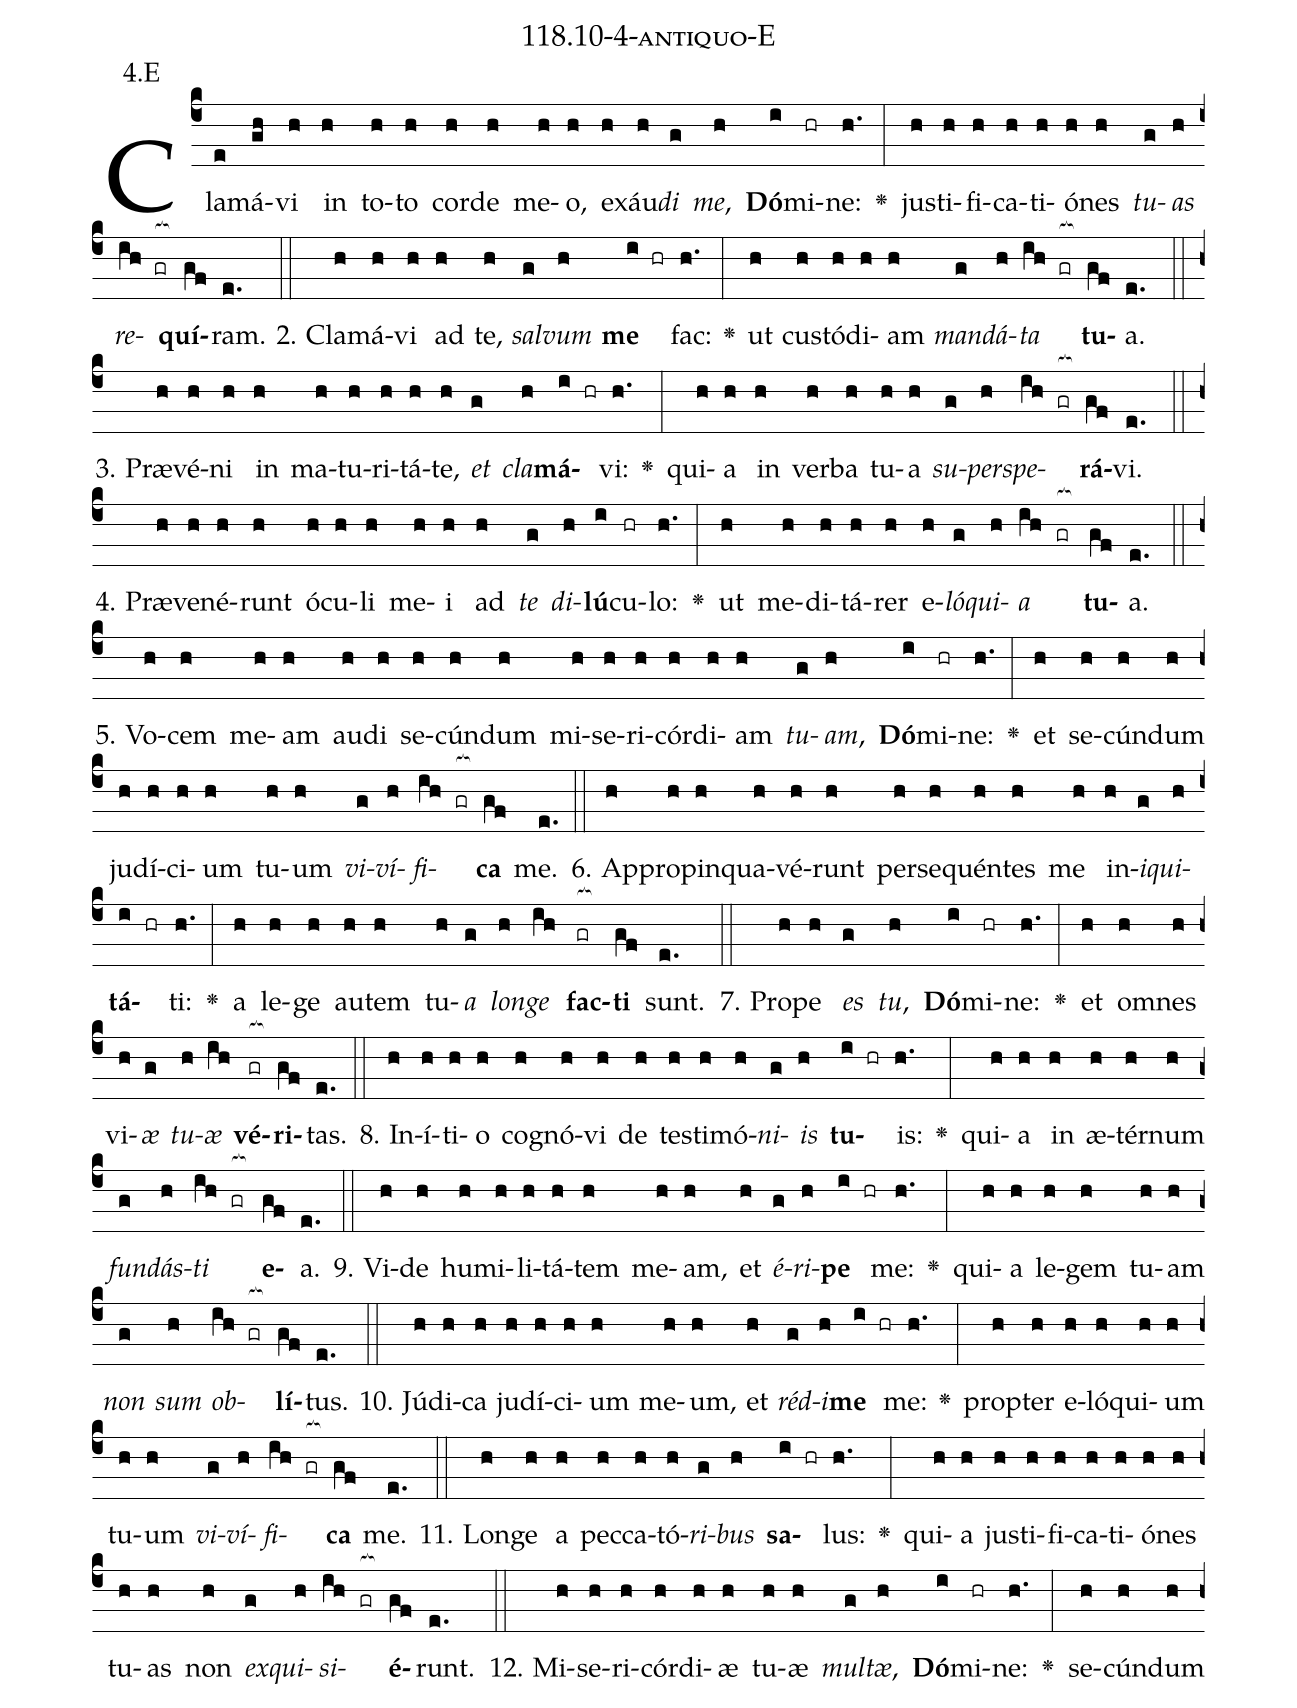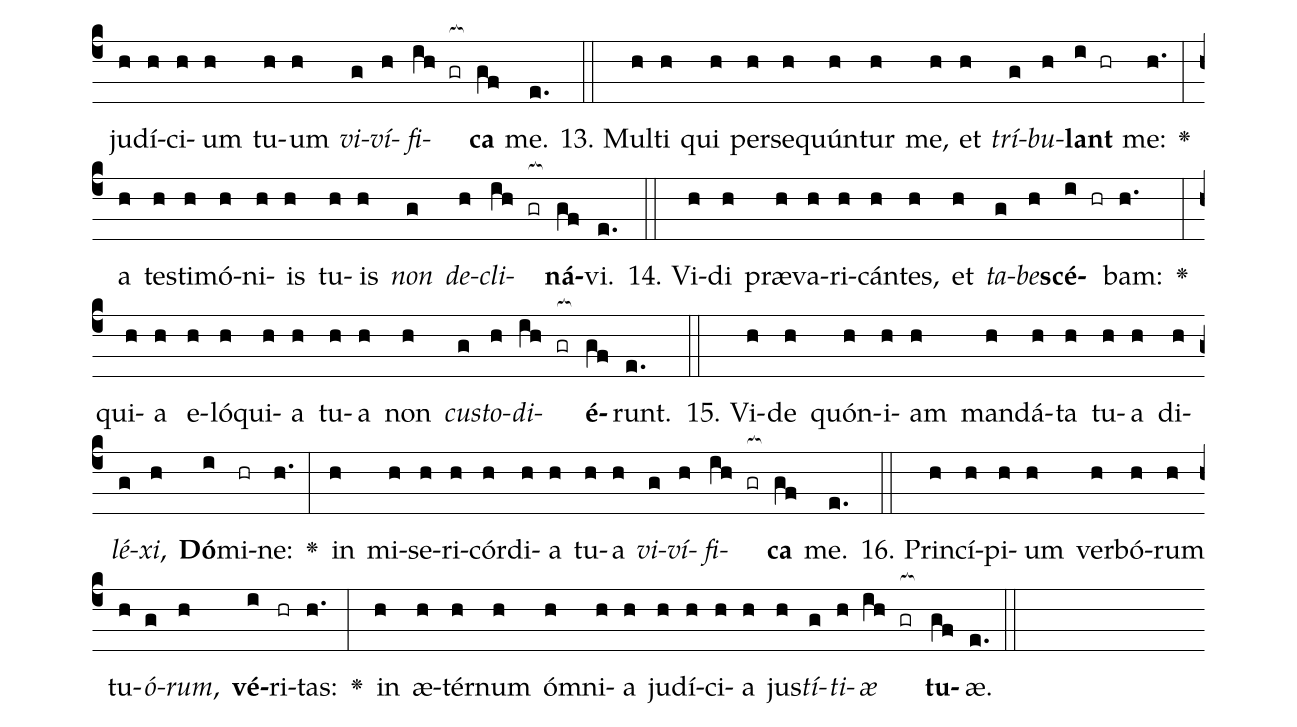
name: 118.10-4-antiquo-E;
annotation: 4.E;
%%
(c4)Cla(e)má(gh)vi(h) in(h) to(h)to(h) cor(h)de(h) me(h)o,(h) ex(h)áu(h)<i>di</i>(g) <i>me</i>,(h) <b>Dó</b>(i)mi(hr)ne:(h.) <v>\greheightstar</v>(:) jus(h)ti(h)fi(h)ca(h)ti(h)ó(h)nes(h) <i>tu</i>(g)<i>as</i>(h) <i>re</i>(ih gr[ocb:1{])<b>quí</b>(gf[ocb:0}])ram.(e.) (::)
2. Cla(h)má(h)vi(h) ad(h) te,(h) <i>sal</i>(g)<i>vum</i>(h) <b>me</b>(i hr) fac:(h.) <v>\greheightstar</v>(:) ut(h) cus(h)tó(h)di(h)am(h) <i>man</i>(g)<i>dá</i>(h)<i>ta</i>(ih gr[ocb:1{]) <b>tu</b>(gf[ocb:0}])a.(e.) (::)
3. Præ(h)vé(h)ni(h) in(h) ma(h)tu(h)ri(h)tá(h)te,(h) <i>et</i>(g) <i>cla</i>(h)<b>má</b>(i hr)vi:(h.) <v>\greheightstar</v>(:) qui(h)a(h) in(h) ver(h)ba(h) tu(h)a(h) <i>su</i>(g)<i>per</i>(h)<i>spe</i>(ih gr[ocb:1{])<b>rá</b>(gf[ocb:0}])vi.(e.) (::)
4. Præ(h)ve(h)né(h)runt(h) ó(h)cu(h)li(h) me(h)i(h) ad(h) <i>te</i>(g) <i>di</i>(h)<b>lú</b>(i)cu(hr)lo:(h.) <v>\greheightstar</v>(:) ut(h) me(h)di(h)tá(h)rer(h) e(h)<i>ló</i>(g)<i>qui</i>(h)<i>a</i>(ih gr[ocb:1{]) <b>tu</b>(gf[ocb:0}])a.(e.) (::)
5. Vo(h)cem(h) me(h)am(h) au(h)di(h) se(h)cún(h)dum(h) mi(h)se(h)ri(h)cór(h)di(h)am(h) <i>tu</i>(g)<i>am</i>,(h) <b>Dó</b>(i)mi(hr)ne:(h.) <v>\greheightstar</v>(:) et(h) se(h)cún(h)dum(h) ju(h)dí(h)ci(h)um(h) tu(h)um(h) <i>vi</i>(g)<i>ví</i>(h)<i>fi</i>(ih gr[ocb:1{])<b>ca</b>(gf[ocb:0}]) me.(e.) (::)
6. Ap(h)pro(h)pin(h)qua(h)vé(h)runt(h) per(h)se(h)quén(h)tes(h) me(h) in(h)<i>i</i>(g)<i>qui</i>(h)<b>tá</b>(i hr)ti:(h.) <v>\greheightstar</v>(:) a(h) le(h)ge(h) au(h)tem(h) tu(h)<i>a</i>(g) <i>lon</i>(h)<i>ge</i>(ih) <b>fac</b>(gr[ocb:1{])<b>ti</b>(gf[ocb:0}]) sunt.(e.) (::)
7. Pro(h)pe(h) <i>es</i>(g) <i>tu</i>,(h) <b>Dó</b>(i)mi(hr)ne:(h.) <v>\greheightstar</v>(:) et(h) om(h)nes(h) vi(h)<i>æ</i>(g) <i>tu</i>(h)<i>æ</i>(ih) <b>vé</b>(gr[ocb:1{])<b>ri</b>(gf[ocb:0}])tas.(e.) (::)
8. In(h)í(h)ti(h)o(h) co(h)gnó(h)vi(h) de(h) tes(h)ti(h)mó(h)<i>ni</i>(g)<i>is</i>(h) <b>tu</b>(i hr)is:(h.) <v>\greheightstar</v>(:) qui(h)a(h) in(h) æ(h)tér(h)num(h) <i>fun</i>(g)<i>dás</i>(h)<i>ti</i>(ih gr[ocb:1{]) <b>e</b>(gf[ocb:0}])a.(e.) (::)
9. Vi(h)de(h) hu(h)mi(h)li(h)tá(h)tem(h) me(h)am,(h) et(h) <i>é</i>(g)<i>ri</i>(h)<b>pe</b>(i hr) me:(h.) <v>\greheightstar</v>(:) qui(h)a(h) le(h)gem(h) tu(h)am(h) <i>non</i>(g) <i>sum</i>(h) <i>ob</i>(ih gr[ocb:1{])<b>lí</b>(gf[ocb:0}])tus.(e.) (::)
10. Jú(h)di(h)ca(h) ju(h)dí(h)ci(h)um(h) me(h)um,(h) et(h) <i>réd</i>(g)<i>i</i>(h)<b>me</b>(i hr) me:(h.) <v>\greheightstar</v>(:) prop(h)ter(h) e(h)ló(h)qui(h)um(h) tu(h)um(h) <i>vi</i>(g)<i>ví</i>(h)<i>fi</i>(ih gr[ocb:1{])<b>ca</b>(gf[ocb:0}]) me.(e.) (::)
11. Lon(h)ge(h) a(h) pec(h)ca(h)tó(h)<i>ri</i>(g)<i>bus</i>(h) <b>sa</b>(i hr)lus:(h.) <v>\greheightstar</v>(:) qui(h)a(h) jus(h)ti(h)fi(h)ca(h)ti(h)ó(h)nes(h) tu(h)as(h) non(h) <i>ex</i>(g)<i>qui</i>(h)<i>si</i>(ih gr[ocb:1{])<b>é</b>(gf[ocb:0}])runt.(e.) (::)
12. Mi(h)se(h)ri(h)cór(h)di(h)æ(h) tu(h)æ(h) <i>mul</i>(g)<i>tæ</i>,(h) <b>Dó</b>(i)mi(hr)ne:(h.) <v>\greheightstar</v>(:) se(h)cún(h)dum(h) ju(h)dí(h)ci(h)um(h) tu(h)um(h) <i>vi</i>(g)<i>ví</i>(h)<i>fi</i>(ih gr[ocb:1{])<b>ca</b>(gf[ocb:0}]) me.(e.) (::)
13. Mul(h)ti(h) qui(h) per(h)se(h)quún(h)tur(h) me,(h) et(h) <i>trí</i>(g)<i>bu</i>(h)<b>lant</b>(i hr) me:(h.) <v>\greheightstar</v>(:) a(h) tes(h)ti(h)mó(h)ni(h)is(h) tu(h)is(h) <i>non</i>(g) <i>de</i>(h)<i>cli</i>(ih gr[ocb:1{])<b>ná</b>(gf[ocb:0}])vi.(e.) (::)
14. Vi(h)di(h) præ(h)va(h)ri(h)cán(h)tes,(h) et(h) <i>ta</i>(g)<i>be</i>(h)<b>scé</b>(i hr)bam:(h.) <v>\greheightstar</v>(:) qui(h)a(h) e(h)ló(h)qui(h)a(h) tu(h)a(h) non(h) <i>cus</i>(g)<i>to</i>(h)<i>di</i>(ih gr[ocb:1{])<b>é</b>(gf[ocb:0}])runt.(e.) (::)
15. Vi(h)de(h) quón(h)i(h)am(h) man(h)dá(h)ta(h) tu(h)a(h) di(h)<i>lé</i>(g)<i>xi</i>,(h) <b>Dó</b>(i)mi(hr)ne:(h.) <v>\greheightstar</v>(:) in(h) mi(h)se(h)ri(h)cór(h)di(h)a(h) tu(h)a(h) <i>vi</i>(g)<i>ví</i>(h)<i>fi</i>(ih gr[ocb:1{])<b>ca</b>(gf[ocb:0}]) me.(e.) (::)
16. Prin(h)cí(h)pi(h)um(h) ver(h)bó(h)rum(h) tu(h)<i>ó</i>(g)<i>rum</i>,(h) <b>vé</b>(i)ri(hr)tas:(h.) <v>\greheightstar</v>(:) in(h) æ(h)tér(h)num(h) óm(h)ni(h)a(h) ju(h)dí(h)ci(h)a(h) jus(h)<i>tí</i>(g)<i>ti</i>(h)<i>æ</i>(ih gr[ocb:1{]) <b>tu</b>(gf[ocb:0}])æ.(e.) (::)
